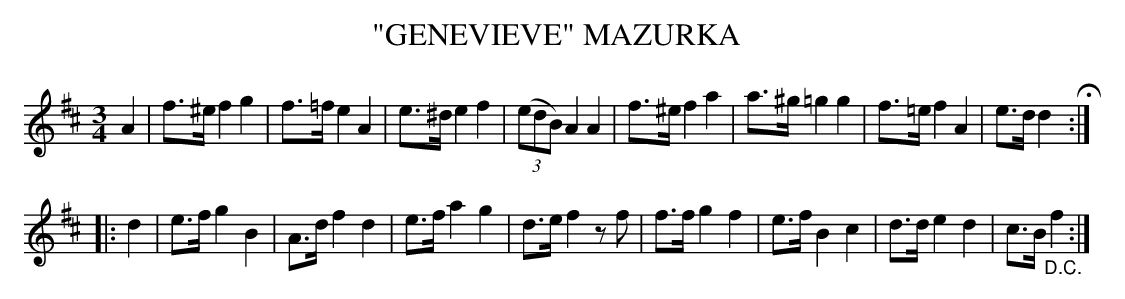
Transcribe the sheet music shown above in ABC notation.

X:1
T: "GENEVIEVE" MAZURKA
M: 3/4
L: 1/8
K: D
A2 |\
f>^e f2 g2 | f>=f e2 A2 | e>^d e2 f2 | (3(edB) A2 A2 |\
f>^e f2 a2 | a>^g =g2 g2 | f>=e f2 A2 | e>d d2 H:|
|: d2 |\
e>f g2 B2 | A>d f2 d2 | e>f a2 g2 | d>e f2 zf |\
f>f g2 f2 | e>f B2 c2 | d>d e2 d2 | c>B "_D.C."f2 :|
